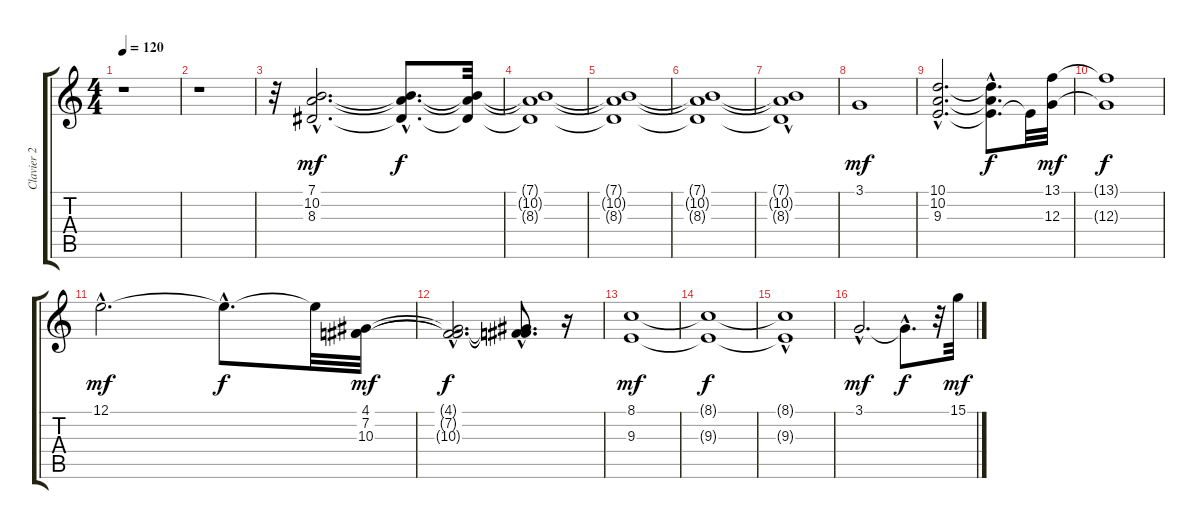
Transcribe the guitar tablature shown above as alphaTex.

\track ("Clavier 2" "Clavier 2") {instrument rockorgan}
\staff {score tabs}
\tuning (E4 B3 G3 D3 A2 E2) {hide}
\ts (4 4)
\tempo 120
\clef g2
\ks c
r.1{dy mf instrument rockorgan} |
r.1 |
r.32 (7.1{hac} 10.2{hac} 8.3{hac}).2{d} (7.1{hac t} 10.2{hac t} 8.3{hac t}).8{d dy f} (7.1{t} 10.2{t} 8.3{t}).32 |
(7.1{t} 10.2{t} 8.3{t}).1 |
(7.1{t} 10.2{t} 8.3{t}).1 |
(7.1{t} 10.2{t} 8.3{t}).1 |
(7.1{t} 10.2{hac t} 8.3{t}).1 |
3.1.1{dy mf} |
(10.1{hac} 10.2{hac} 9.3{hac}).2{d} (10.1{hac t} 10.2{t} 9.3{hac t}).8{d dy f} 9.3{t}.32 (13.1 12.3).32{dy mf} |
(13.1{t} 12.3{t}).1{dy f} |
12.1{hac}.2{d dy mf} 12.1{hac t}.8{d dy f} 12.1{t}.32 (4.1 7.2 10.3).32{dy mf} |
(4.1{hac t} 7.2{hac t} 10.3{hac t}).2{d dy f} (4.1{hac t} 7.2{hac t} 10.3{hac t}).8{d} r.16 |
(8.1 9.3).1{dy mf} |
(8.1{t} 9.3{t}).1{dy f} |
(8.1{t} 9.3{hac t}).1 |
3.1{hac}.2{d dy mf} 3.1{hac t}.8{d dy f} r.32 15.1.32{dy mf}
